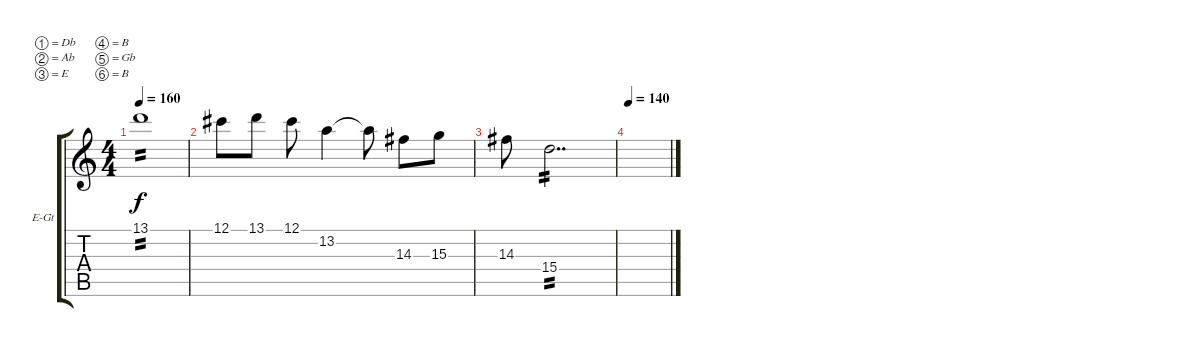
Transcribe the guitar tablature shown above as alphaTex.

\defaultSystemsLayout 4
\bracketExtendMode groupsimilarinstruments
\firstSystemTrackNameOrientation horizontal
\otherSystemsTrackNameOrientation horizontal
\track ("Electric Guitar" "E-Gt") {instrument distortionguitar}
\staff {score tabs}
\tuning (Db4 Ab3 E3 B2 Gb2 B1)
\ts (4 4)
\tempo 160
\clef g2
\ks c
13.1.1{tp 2 dy f} |
12.1.8 13.1.8 12.1.8 13.2.4 13.2{t}.8 14.3.8 15.3.8 |
14.3.8 15.4.2{dd tp 2} |
\tempo 140
